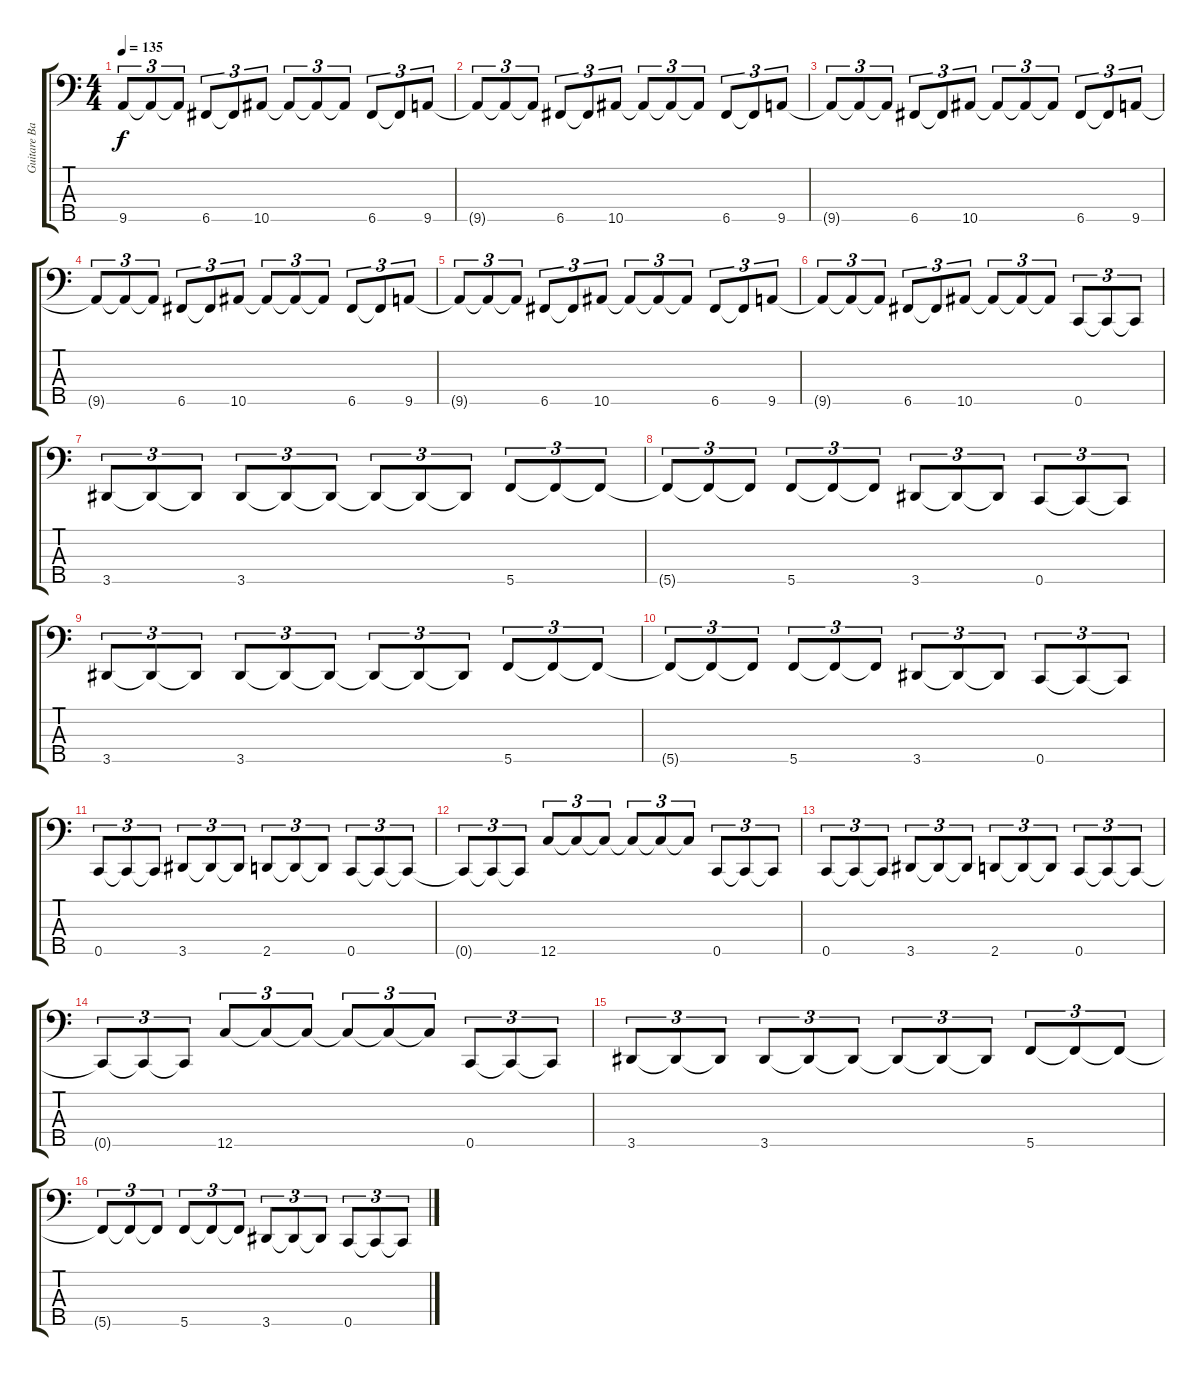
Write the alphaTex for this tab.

\track ("Guitare Basse" "Guitare Ba") {instrument fretlessbass}
\staff {score tabs}
\tuning (Ab2 Eb2 Bb1 F1 C1) {hide}
\ts (4 4)
\tempo 135
\clef f4
\ks c
9.5{t}.8{tu (3 2) dy f} 9.5{t}.8{tu (3 2)} 9.5{t}.8{tu (3 2)} 6.5.8{tu (3 2)} 6.5{t}.8{tu (3 2)} 10.5.8{tu (3 2)} 10.5{t}.8{tu (3 2)} 10.5{t}.8{tu (3 2)} 10.5{t}.8{tu (3 2)} 6.5.8{tu (3 2)} 6.5{t}.8{tu (3 2)} 9.5.8{tu (3 2)} |
9.5{t}.8{tu (3 2)} 9.5{t}.8{tu (3 2)} 9.5{t}.8{tu (3 2)} 6.5.8{tu (3 2)} 6.5{t}.8{tu (3 2)} 10.5.8{tu (3 2)} 10.5{t}.8{tu (3 2)} 10.5{t}.8{tu (3 2)} 10.5{t}.8{tu (3 2)} 6.5.8{tu (3 2)} 6.5{t}.8{tu (3 2)} 9.5.8{tu (3 2)} |
9.5{t}.8{tu (3 2)} 9.5{t}.8{tu (3 2)} 9.5{t}.8{tu (3 2)} 6.5.8{tu (3 2)} 6.5{t}.8{tu (3 2)} 10.5.8{tu (3 2)} 10.5{t}.8{tu (3 2)} 10.5{t}.8{tu (3 2)} 10.5{t}.8{tu (3 2)} 6.5.8{tu (3 2)} 6.5{t}.8{tu (3 2)} 9.5.8{tu (3 2)} |
9.5{t}.8{tu (3 2)} 9.5{t}.8{tu (3 2)} 9.5{t}.8{tu (3 2)} 6.5.8{tu (3 2)} 6.5{t}.8{tu (3 2)} 10.5.8{tu (3 2)} 10.5{t}.8{tu (3 2)} 10.5{t}.8{tu (3 2)} 10.5{t}.8{tu (3 2)} 6.5.8{tu (3 2)} 6.5{t}.8{tu (3 2)} 9.5.8{tu (3 2)} |
9.5{t}.8{tu (3 2)} 9.5{t}.8{tu (3 2)} 9.5{t}.8{tu (3 2)} 6.5.8{tu (3 2)} 6.5{t}.8{tu (3 2)} 10.5.8{tu (3 2)} 10.5{t}.8{tu (3 2)} 10.5{t}.8{tu (3 2)} 10.5{t}.8{tu (3 2)} 6.5.8{tu (3 2)} 6.5{t}.8{tu (3 2)} 9.5.8{tu (3 2)} |
9.5{t}.8{tu (3 2)} 9.5{t}.8{tu (3 2)} 9.5{t}.8{tu (3 2)} 6.5.8{tu (3 2)} 6.5{t}.8{tu (3 2)} 10.5.8{tu (3 2)} 10.5{t}.8{tu (3 2)} 10.5{t}.8{tu (3 2)} 10.5{t}.8{tu (3 2)} 0.5.8{tu (3 2)} 0.5{t}.8{tu (3 2)} 0.5{t}.8{tu (3 2)} |
3.5.8{tu (3 2)} 3.5{t}.8{tu (3 2)} 3.5{t}.8{tu (3 2)} 3.5.8{tu (3 2)} 3.5{t}.8{tu (3 2)} 3.5{t}.8{tu (3 2)} 3.5{t}.8{tu (3 2)} 3.5{t}.8{tu (3 2)} 3.5{t}.8{tu (3 2)} 5.5.8{tu (3 2)} 5.5{t}.8{tu (3 2)} 5.5{t}.8{tu (3 2)} |
5.5{t}.8{tu (3 2)} 5.5{t}.8{tu (3 2)} 5.5{t}.8{tu (3 2)} 5.5.8{tu (3 2)} 5.5{t}.8{tu (3 2)} 5.5{t}.8{tu (3 2)} 3.5.8{tu (3 2)} 3.5{t}.8{tu (3 2)} 3.5{t}.8{tu (3 2)} 0.5.8{tu (3 2)} 0.5{t}.8{tu (3 2)} 0.5{t}.8{tu (3 2)} |
3.5.8{tu (3 2)} 3.5{t}.8{tu (3 2)} 3.5{t}.8{tu (3 2)} 3.5.8{tu (3 2)} 3.5{t}.8{tu (3 2)} 3.5{t}.8{tu (3 2)} 3.5{t}.8{tu (3 2)} 3.5{t}.8{tu (3 2)} 3.5{t}.8{tu (3 2)} 5.5.8{tu (3 2)} 5.5{t}.8{tu (3 2)} 5.5{t}.8{tu (3 2)} |
5.5{t}.8{tu (3 2)} 5.5{t}.8{tu (3 2)} 5.5{t}.8{tu (3 2)} 5.5.8{tu (3 2)} 5.5{t}.8{tu (3 2)} 5.5{t}.8{tu (3 2)} 3.5.8{tu (3 2)} 3.5{t}.8{tu (3 2)} 3.5{t}.8{tu (3 2)} 0.5.8{tu (3 2)} 0.5{t}.8{tu (3 2)} 0.5{t}.8{tu (3 2)} |
0.5.8{tu (3 2)} 0.5{t}.8{tu (3 2)} 0.5{t}.8{tu (3 2)} 3.5.8{tu (3 2)} 3.5{t}.8{tu (3 2)} 3.5{t}.8{tu (3 2)} 2.5.8{tu (3 2)} 2.5{t}.8{tu (3 2)} 2.5{t}.8{tu (3 2)} 0.5.8{tu (3 2)} 0.5{t}.8{tu (3 2)} 0.5{t}.8{tu (3 2)} |
0.5{t}.8{tu (3 2)} 0.5{t}.8{tu (3 2)} 0.5{t}.8{tu (3 2)} 12.5.8{tu (3 2)} 12.5{t}.8{tu (3 2)} 12.5{t}.8{tu (3 2)} 12.5{t}.8{tu (3 2)} 12.5{t}.8{tu (3 2)} 12.5{t}.8{tu (3 2)} 0.5.8{tu (3 2)} 0.5{t}.8{tu (3 2)} 0.5{t}.8{tu (3 2)} |
0.5.8{tu (3 2)} 0.5{t}.8{tu (3 2)} 0.5{t}.8{tu (3 2)} 3.5.8{tu (3 2)} 3.5{t}.8{tu (3 2)} 3.5{t}.8{tu (3 2)} 2.5.8{tu (3 2)} 2.5{t}.8{tu (3 2)} 2.5{t}.8{tu (3 2)} 0.5.8{tu (3 2)} 0.5{t}.8{tu (3 2)} 0.5{t}.8{tu (3 2)} |
0.5{t}.8{tu (3 2)} 0.5{t}.8{tu (3 2)} 0.5{t}.8{tu (3 2)} 12.5.8{tu (3 2)} 12.5{t}.8{tu (3 2)} 12.5{t}.8{tu (3 2)} 12.5{t}.8{tu (3 2)} 12.5{t}.8{tu (3 2)} 12.5{t}.8{tu (3 2)} 0.5.8{tu (3 2)} 0.5{t}.8{tu (3 2)} 0.5{t}.8{tu (3 2)} |
3.5.8{tu (3 2)} 3.5{t}.8{tu (3 2)} 3.5{t}.8{tu (3 2)} 3.5.8{tu (3 2)} 3.5{t}.8{tu (3 2)} 3.5{t}.8{tu (3 2)} 3.5{t}.8{tu (3 2)} 3.5{t}.8{tu (3 2)} 3.5{t}.8{tu (3 2)} 5.5.8{tu (3 2)} 5.5{t}.8{tu (3 2)} 5.5{t}.8{tu (3 2)} |
5.5{t}.8{tu (3 2)} 5.5{t}.8{tu (3 2)} 5.5{t}.8{tu (3 2)} 5.5.8{tu (3 2)} 5.5{t}.8{tu (3 2)} 5.5{t}.8{tu (3 2)} 3.5.8{tu (3 2)} 3.5{t}.8{tu (3 2)} 3.5{t}.8{tu (3 2)} 0.5.8{tu (3 2)} 0.5{t}.8{tu (3 2)} 0.5{t}.8{tu (3 2)}
